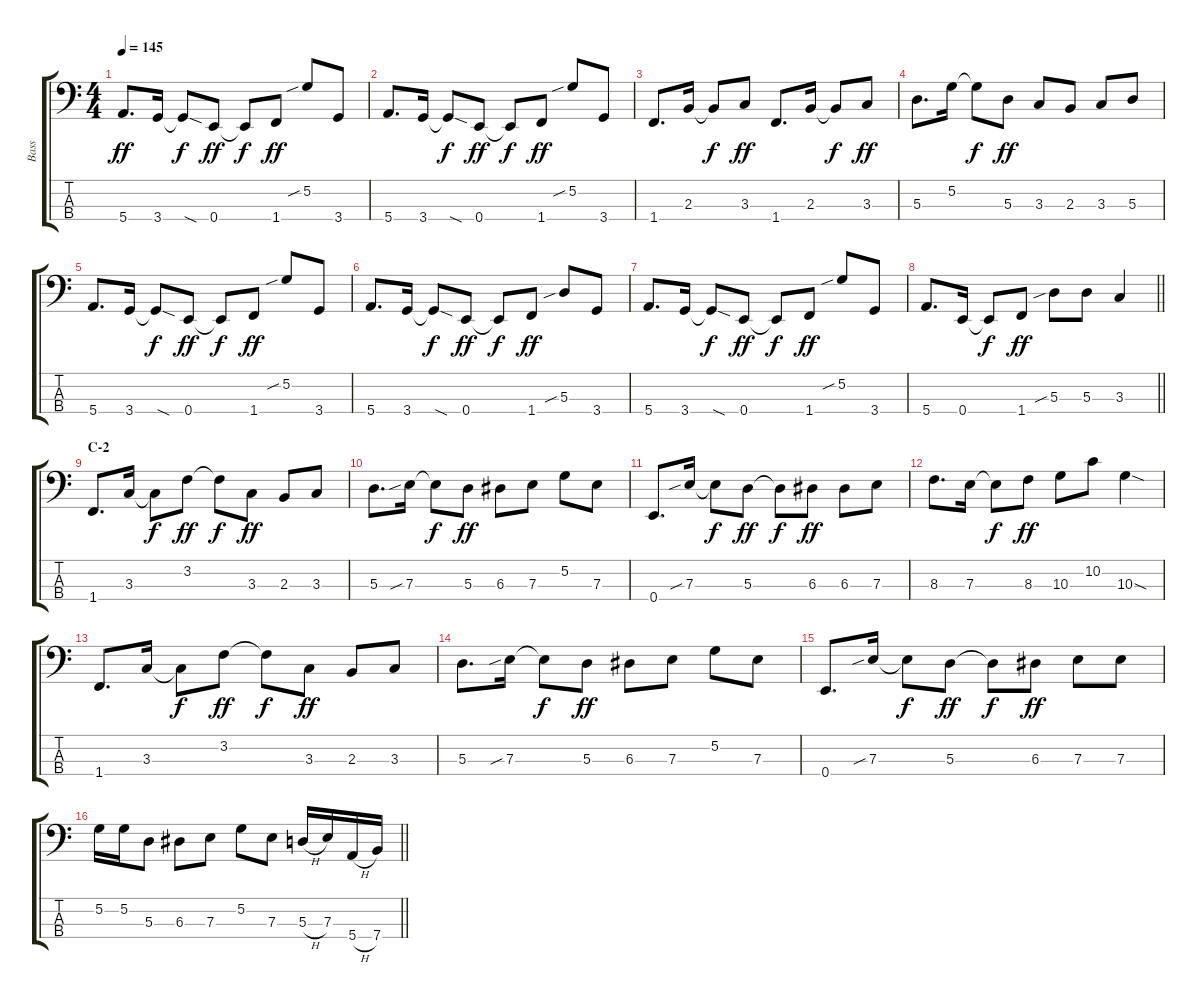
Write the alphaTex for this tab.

\track ("Bass" "Bass") {instrument electricbasspick}
\staff {score tabs}
\tuning (G2 D2 A1 E1) {hide}
\ts (4 4)
\tempo 145
\clef f4
\ks c
5.4.8{d dy ff} 3.4.16 3.4{sod t}.8{dy f} 0.4.8{dy ff} 0.4{t}.8{dy f} 1.4.8{dy ff} 5.2{sib}.8 3.4.8 |
5.4.8{d} 3.4.16 3.4{sod t}.8{dy f} 0.4.8{dy ff} 0.4{t}.8{dy f} 1.4.8{dy ff} 5.2{sib}.8 3.4.8 |
1.4.8{d} 2.3.16 2.3{t}.8{dy f} 3.3.8{dy ff} 1.4.8{d} 2.3.16 2.3{t}.8{dy f} 3.3.8{dy ff} |
5.3.8{d} 5.2.16 5.2{t}.8{dy f} 5.3.8{dy ff} 3.3.8 2.3.8 3.3.8 5.3.8 |
5.4.8{d} 3.4.16 3.4{sod t}.8{dy f} 0.4.8{dy ff} 0.4{t}.8{dy f} 1.4.8{dy ff} 5.2{sib}.8 3.4.8 |
5.4.8{d} 3.4.16 3.4{sod t}.8{dy f} 0.4.8{dy ff} 0.4{t}.8{dy f} 1.4.8{dy ff} 5.3{sib}.8 3.4.8 |
5.4.8{d} 3.4.16 3.4{sod t}.8{dy f} 0.4.8{dy ff} 0.4{t}.8{dy f} 1.4.8{dy ff} 5.2{sib}.8 3.4.8 |
\barLineRight lightlight
5.4.8{d} 0.4.16 0.4{t}.8{dy f} 1.4.8{dy ff} 5.3{sib}.8 5.3.8 3.3.4 |
\section ("" "C-2")
1.4.8{d} 3.3.16 3.3{t}.8{dy f} 3.2.8{dy ff} 3.2{t}.8{dy f} 3.3.8{dy ff} 2.3.8 3.3.8 |
5.3.8{d} 7.3{sib}.16 7.3{t}.8{dy f} 5.3.8{dy ff} 6.3.8 7.3.8 5.2.8 7.3.8 |
0.4.8{d} 7.3{sib}.16 7.3{t}.8{dy f} 5.3.8{dy ff} 5.3{t}.8{dy f} 6.3.8{dy ff} 6.3.8 7.3.8 |
8.3.8{d} 7.3.16 7.3{t}.8{dy f} 8.3.8{dy ff} 10.3.8 10.2.8 10.3{sod}.4 |
1.4.8{d} 3.3.16 3.3{t}.8{dy f} 3.2.8{dy ff} 3.2{t}.8{dy f} 3.3.8{dy ff} 2.3.8 3.3.8 |
5.3.8{d} 7.3{sib}.16 7.3{t}.8{dy f} 5.3.8{dy ff} 6.3.8 7.3.8 5.2.8 7.3.8 |
0.4.8{d} 7.3{sib}.16 7.3{t}.8{dy f} 5.3.8{dy ff} 5.3{t}.8{dy f} 6.3.8{dy ff} 7.3.8 7.3.8 |
\barLineRight lightlight
5.2.16 5.2.16 5.3.8 6.3.8 7.3.8 5.2.8 7.3.8 5.3{h}.16 7.3.16 5.4{h}.16 7.4.16
